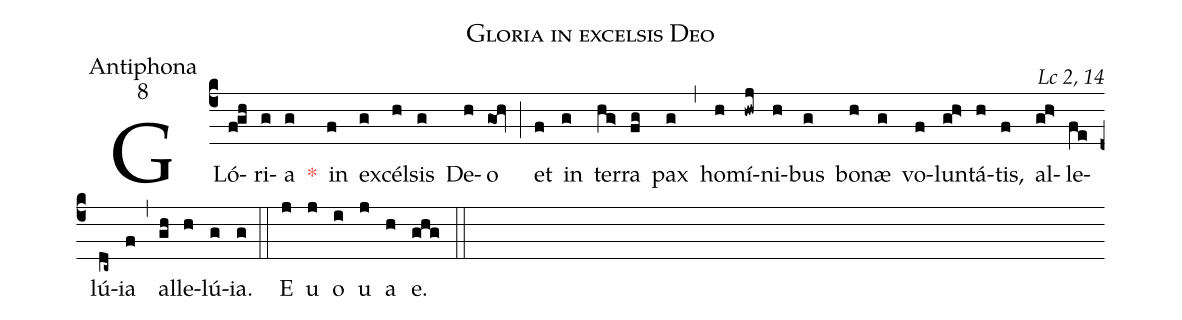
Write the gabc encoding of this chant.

name:Gloria in excelsis Deo;
office-part:Antiphona;
mode:8;
commentary:Lc 2, 14;
%%
(c4)GLó(fgh)ri(g)a(g) <c>*</c>() in(f) ex(g)cél(h)sis(g) De(h)o(goh) (;) et(f) in(g) ter(hg>)ra(fg) pax(g) (,) ho(h)mí(hwj)ni(h)bus(g) bo(h)næ(g) vo(f)lun(gh>)tá(h)tis,(f) al(gh>)le(fe)lú(dc~)ia(f) (,) al(gh)le(h)lú(g)ia.(g) (::)
E(j) u(j) o(i) u(j) a(h) e.(ghg) (::)
